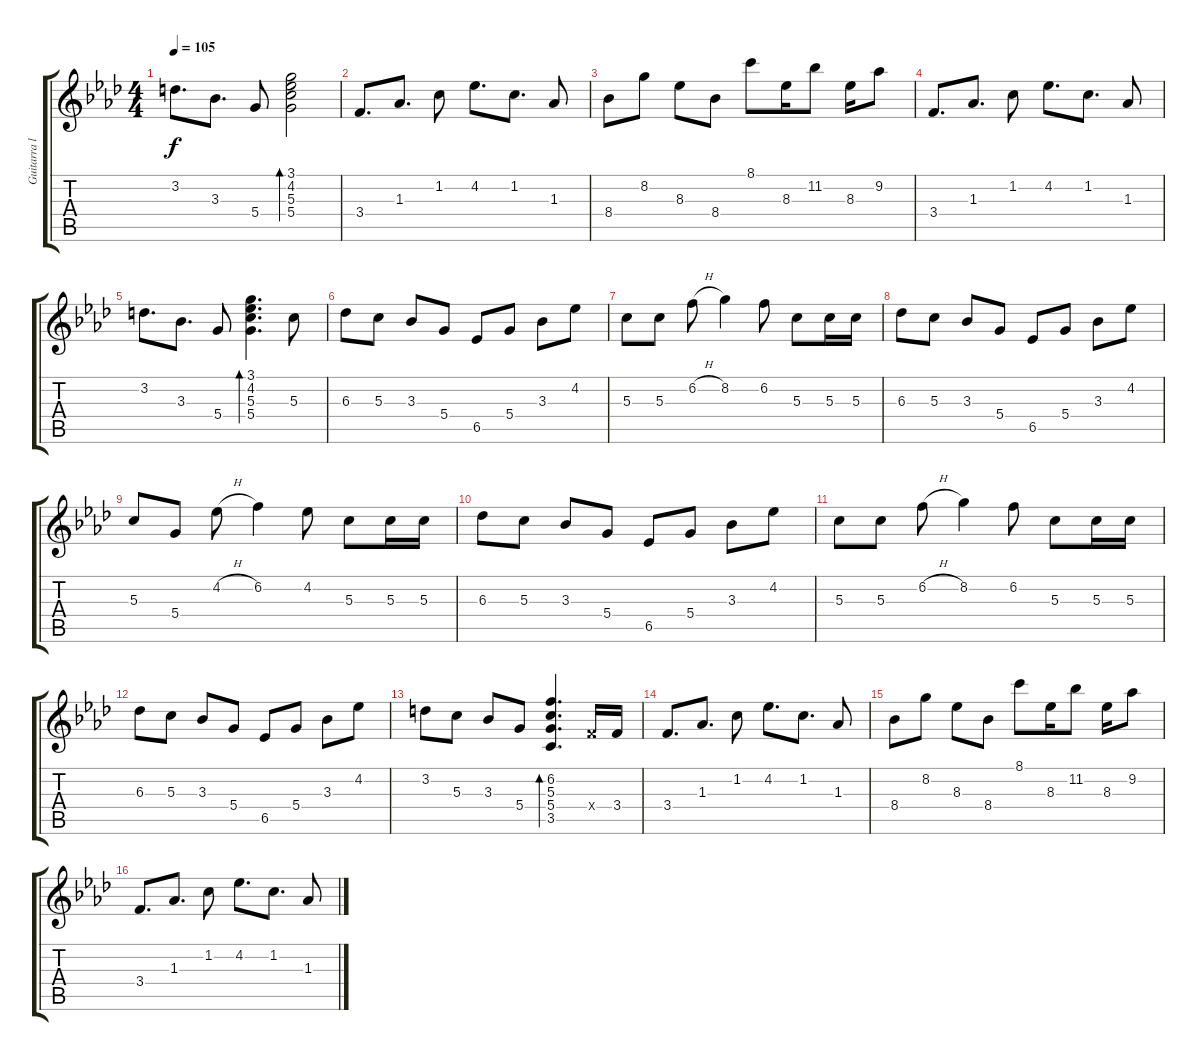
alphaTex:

\track ("Guitarra limpia" "Guitarra l") {instrument electricguitarjazz}
\staff {score tabs}
\tuning (E4 B3 G3 D3 A2 E2) {hide}
\ts (4 4)
\tempo 105
\clef g2
\ks fminor
3.2.8{d dy f} 3.3.8{d} 5.4.8 (3.1 4.2 5.3 5.4).2{bd 120} |
3.4.8{d} 1.3.8{d} 1.2.8 4.2.8{d} 1.2.8{d} 1.3.8 |
8.4.8 8.2.8 8.3.8 8.4.8 8.1.8 8.3.16 11.2.8 8.3.16 9.2.8 |
3.4.8{d} 1.3.8{d} 1.2.8 4.2.8{d} 1.2.8{d} 1.3.8 |
3.2.8{d} 3.3.8{d} 5.4.8 (3.1 4.2 5.3 5.4).4{d bd 120} 5.3.8 |
6.3.8 5.3.8 3.3.8 5.4.8 6.5.8 5.4.8 3.3.8 4.2.8 |
5.3.8 5.3.8 6.2{h}.8 8.2.4 6.2.8 5.3.8 5.3.16 5.3.16 |
6.3.8 5.3.8 3.3.8 5.4.8 6.5.8 5.4.8 3.3.8 4.2.8 |
5.3.8 5.4.8 4.2{h}.8 6.2.4 4.2.8 5.3.8 5.3.16 5.3.16 |
6.3.8 5.3.8 3.3.8 5.4.8 6.5.8 5.4.8 3.3.8 4.2.8 |
5.3.8 5.3.8 6.2{h}.8 8.2.4 6.2.8 5.3.8 5.3.16 5.3.16 |
6.3.8 5.3.8 3.3.8 5.4.8 6.5.8 5.4.8 3.3.8 4.2.8 |
3.2.8 5.3.8 3.3.8 5.4.8 (6.2 5.3 5.4 3.5).4{d bd 120} 3.4{x}.16 3.4.16 |
3.4.8{d} 1.3.8{d} 1.2.8 4.2.8{d} 1.2.8{d} 1.3.8 |
8.4.8 8.2.8 8.3.8 8.4.8 8.1.8 8.3.16 11.2.8 8.3.16 9.2.8 |
3.4.8{d} 1.3.8{d} 1.2.8 4.2.8{d} 1.2.8{d} 1.3.8
